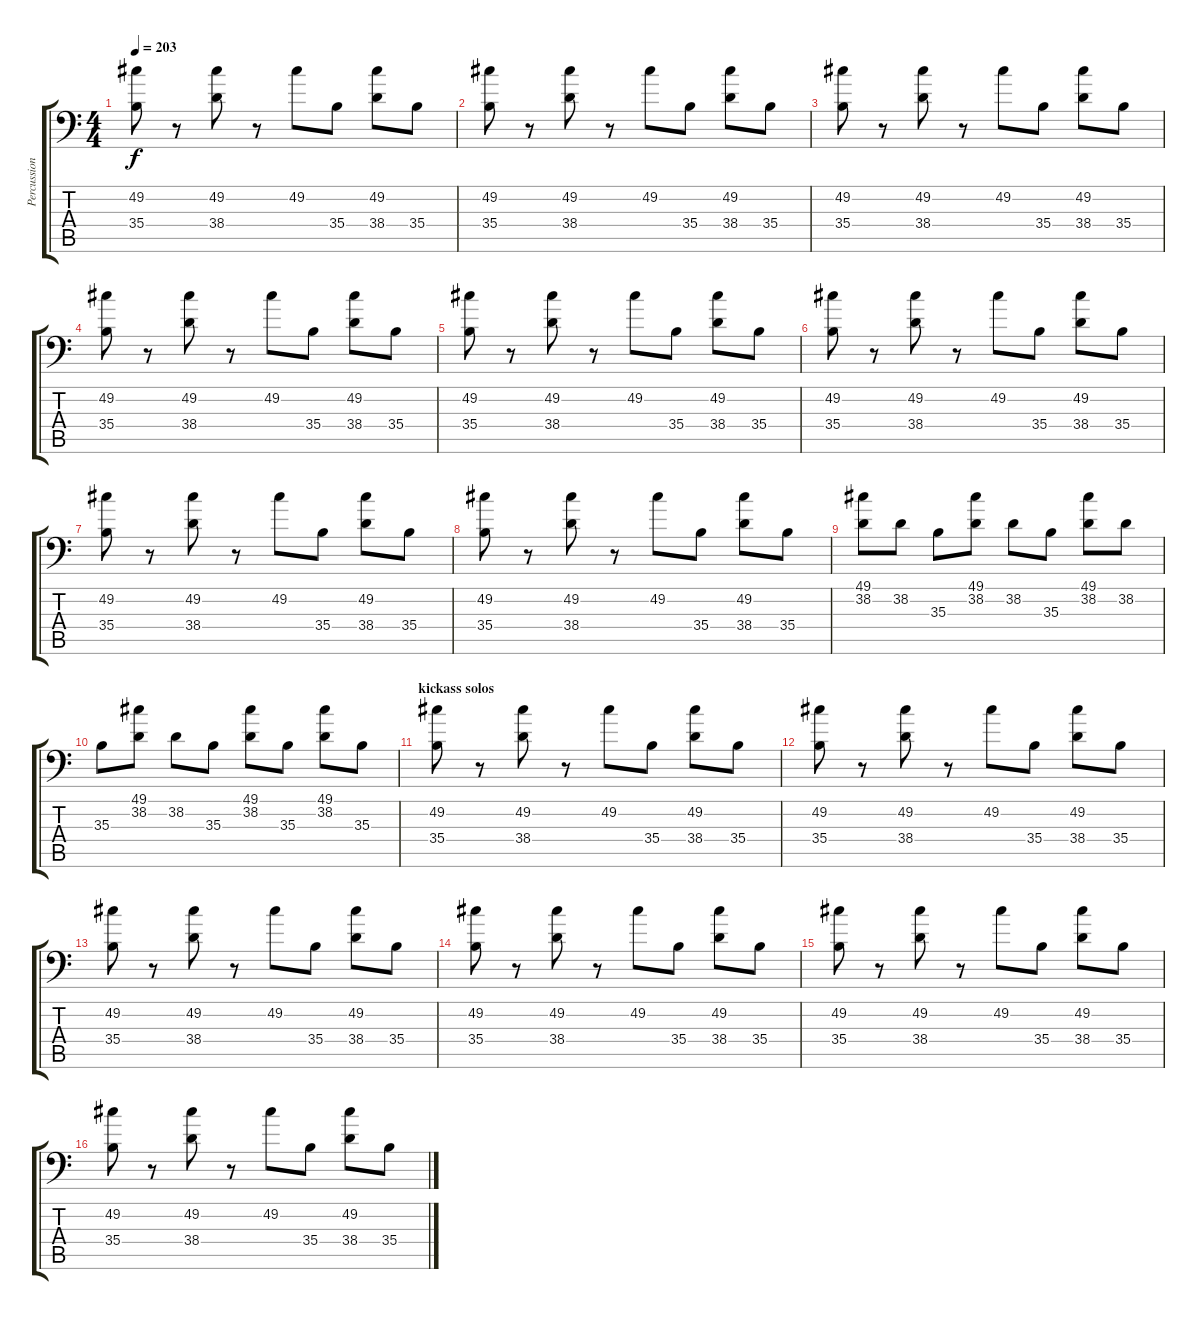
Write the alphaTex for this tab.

\track ("Percussion" "Percussion") {instrument acousticgrandpiano}
\staff {score tabs}
\tuning (C-1 C-1 C-1 C-1 C-1 C-1) {hide}
\ts (4 4)
\tempo 203
\clef f4
\ks c
(49.2 35.4).8{dy f} r.8 (49.2 38.4).8 r.8 49.2.8 35.4.8 (49.2 38.4).8 35.4.8 |
(49.2 35.4).8 r.8 (49.2 38.4).8 r.8 49.2.8 35.4.8 (49.2 38.4).8 35.4.8 |
(49.2 35.4).8 r.8 (49.2 38.4).8 r.8 49.2.8 35.4.8 (49.2 38.4).8 35.4.8 |
(49.2 35.4).8 r.8 (49.2 38.4).8 r.8 49.2.8 35.4.8 (49.2 38.4).8 35.4.8 |
(49.2 35.4).8 r.8 (49.2 38.4).8 r.8 49.2.8 35.4.8 (49.2 38.4).8 35.4.8 |
(49.2 35.4).8 r.8 (49.2 38.4).8 r.8 49.2.8 35.4.8 (49.2 38.4).8 35.4.8 |
(49.2 35.4).8 r.8 (49.2 38.4).8 r.8 49.2.8 35.4.8 (49.2 38.4).8 35.4.8 |
(49.2 35.4).8 r.8 (49.2 38.4).8 r.8 49.2.8 35.4.8 (49.2 38.4).8 35.4.8 |
(49.1 38.2).8 38.2.8 35.3.8 (49.1 38.2).8 38.2.8 35.3.8 (49.1 38.2).8 38.2.8 |
35.3.8 (49.1 38.2).8 38.2.8 35.3.8 (49.1 38.2).8 35.3.8 (49.1 38.2).8 35.3.8 |
\section ("" "kickass solos")
(49.2 35.4).8 r.8 (49.2 38.4).8 r.8 49.2.8 35.4.8 (49.2 38.4).8 35.4.8 |
(49.2 35.4).8 r.8 (49.2 38.4).8 r.8 49.2.8 35.4.8 (49.2 38.4).8 35.4.8 |
(49.2 35.4).8 r.8 (49.2 38.4).8 r.8 49.2.8 35.4.8 (49.2 38.4).8 35.4.8 |
(49.2 35.4).8 r.8 (49.2 38.4).8 r.8 49.2.8 35.4.8 (49.2 38.4).8 35.4.8 |
(49.2 35.4).8 r.8 (49.2 38.4).8 r.8 49.2.8 35.4.8 (49.2 38.4).8 35.4.8 |
(49.2 35.4).8 r.8 (49.2 38.4).8 r.8 49.2.8 35.4.8 (49.2 38.4).8 35.4.8
